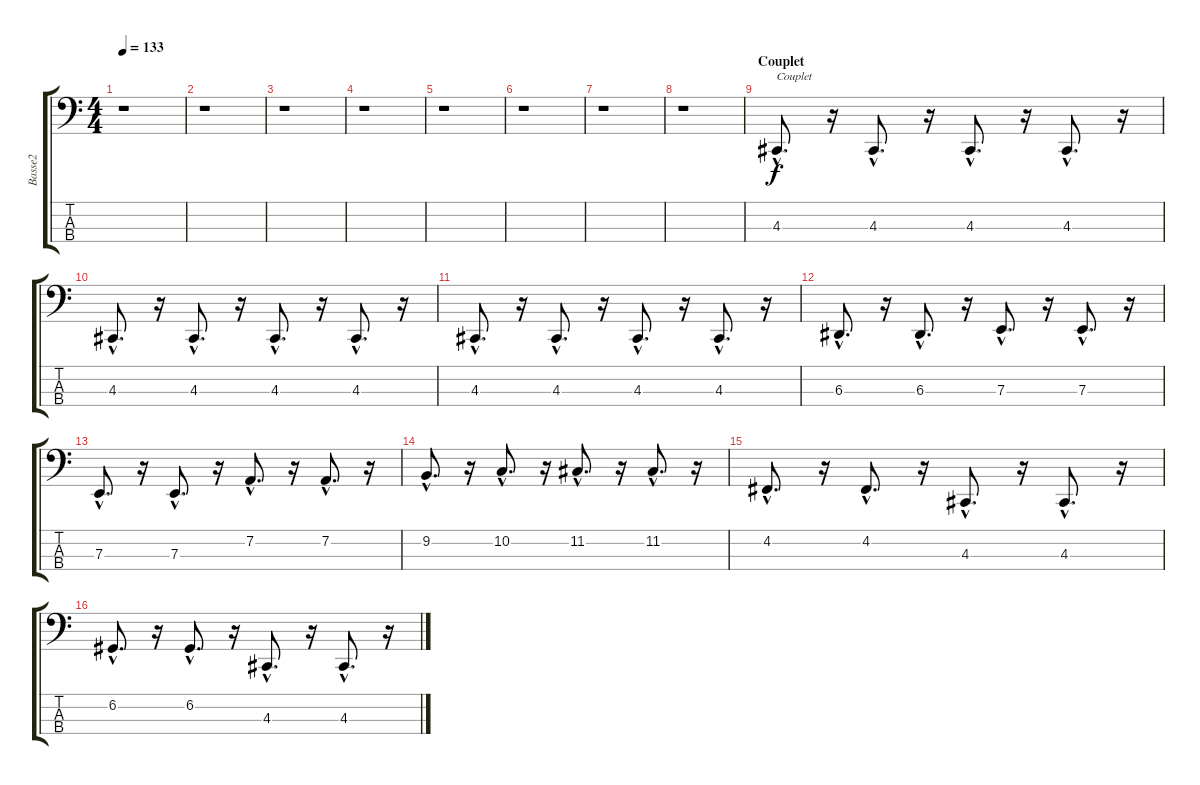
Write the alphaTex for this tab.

\track ("Basse2" "Basse2") {instrument fretlessbass}
\staff {score tabs}
\tuning (G1 D1 A0 E0) {hide}
\ts (4 4)
\tempo 133
\clef f4
\ks c
r.1{dy f instrument fretlessbass} |
r.1 |
r.1 |
r.1 |
r.1 |
r.1 |
r.1 |
r.1 |
\section ("" "Couplet")
4.3{hac}.8{d txt "Couplet"} r.16 4.3{hac}.8{d} r.16 4.3{hac}.8{d} r.16 4.3{hac}.8{d} r.16 |
4.3{hac}.8{d} r.16 4.3{hac}.8{d} r.16 4.3{hac}.8{d} r.16 4.3{hac}.8{d} r.16 |
4.3{hac}.8{d} r.16 4.3{hac}.8{d} r.16 4.3{hac}.8{d} r.16 4.3{hac}.8{d} r.16 |
6.3{hac}.8{d} r.16 6.3{hac}.8{d} r.16 7.3{hac}.8{d} r.16 7.3{hac}.8{d} r.16 |
7.3{hac}.8{d} r.16 7.3{hac}.8{d} r.16 7.2{hac}.8{d} r.16 7.2{hac}.8{d} r.16 |
9.2{hac}.8{d} r.16 10.2{hac}.8{d} r.16 11.2{hac}.8{d} r.16 11.2{hac}.8{d} r.16 |
4.2{hac}.8{d} r.16 4.2{hac}.8{d} r.16 4.3{hac}.8{d} r.16 4.3{hac}.8{d} r.16 |
6.2{hac}.8{d} r.16 6.2{hac}.8{d} r.16 4.3{hac}.8{d} r.16 4.3{hac}.8{d} r.16
